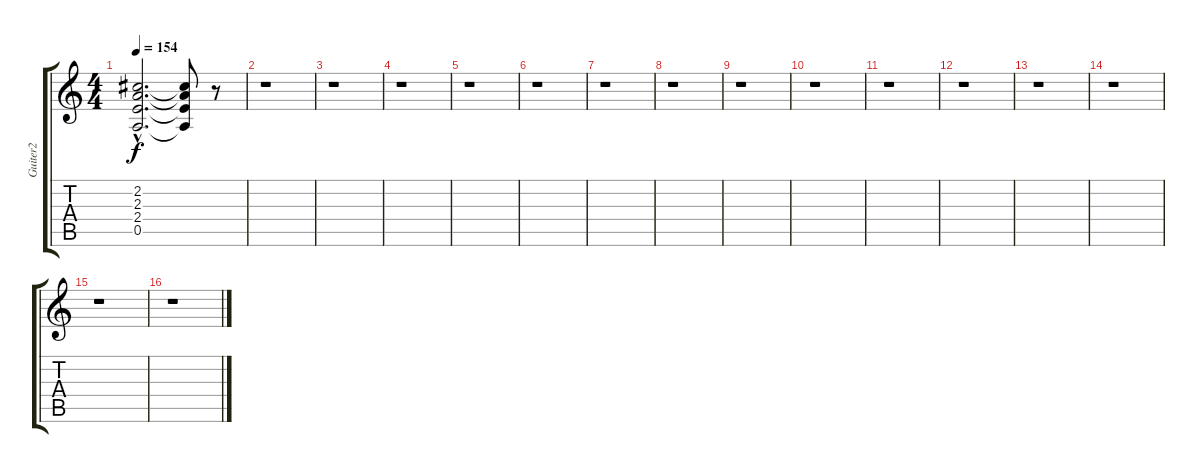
\track ("Guiter2" "Guiter2") {instrument distortionguitar}
\staff {score tabs}
\tuning (E4 B3 G3 D3 A2 E2) {hide}
\ts (4 4)
\tempo 154
\clef g2
\ks c
(2.2{hac t} 2.3{hac t} 2.4{hac t} 0.5{hac t}).2{d dy f} (2.2{t} 2.3{t} 2.4{t} 0.5{t}).8 r.8 |
r.1 |
r.1 |
r.1 |
r.1 |
r.1 |
r.1 |
r.1 |
r.1 |
r.1 |
r.1 |
r.1 |
r.1 |
r.1 |
r.1 |
r.1
